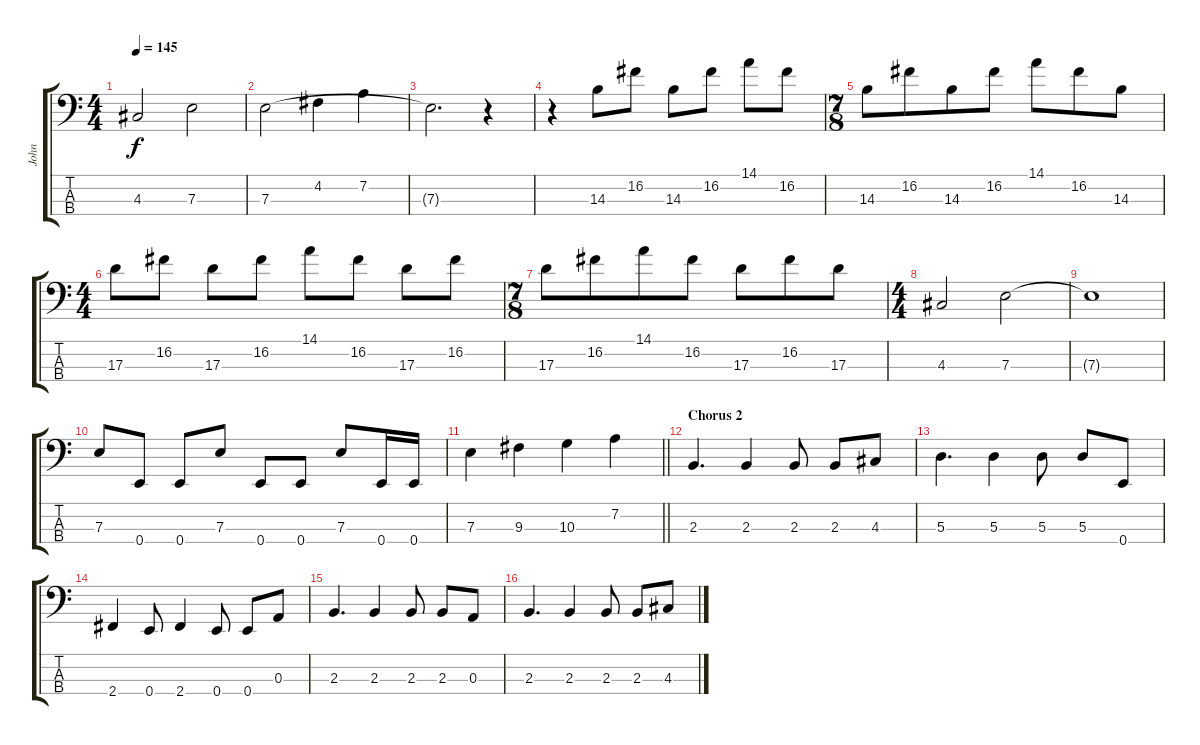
\track ("John" "John") {mute instrument electricbassfinger}
\staff {score tabs}
\tuning (G2 D2 A1 E1) {hide}
\ts (4 4)
\tempo 145
\clef f4
\ks c
4.3{t}.2{dy f} 7.3.2 |
7.3.2 4.2.4 7.2.4 |
7.3{t}.2{d} r.4 |
r.4 14.3.8 16.2.8 14.3.8 16.2.8 14.1.8 16.2.8 |
\ts (7 8)
14.3.8 16.2.8 14.3.8 16.2.8 14.1.8 16.2.8 14.3.8 |
\ts (4 4)
17.3.8 16.2.8 17.3.8 16.2.8 14.1.8 16.2.8 17.3.8 16.2.8 |
\ts (7 8)
17.3.8 16.2.8 14.1.8 16.2.8 17.3.8 16.2.8 17.3.8 |
\ts (4 4)
4.3.2 7.3.2 |
7.3{t}.1 |
7.3.8 0.4.8 0.4.8 7.3.8 0.4.8 0.4.8 7.3.8 0.4.16 0.4.16 |
\barLineRight lightlight
7.3.4 9.3.4 10.3.4 7.2.4 |
\section ("" "Chorus 2")
2.3.4{d} 2.3.4 2.3.8 2.3.8 4.3.8 |
5.3.4{d} 5.3.4 5.3.8 5.3.8 0.4.8 |
2.4.4 0.4.8 2.4.4 0.4.8 0.4.8 0.3.8 |
2.3.4{d} 2.3.4 2.3.8 2.3.8 0.3.8 |
2.3.4{d} 2.3.4 2.3.8 2.3.8 4.3.8
